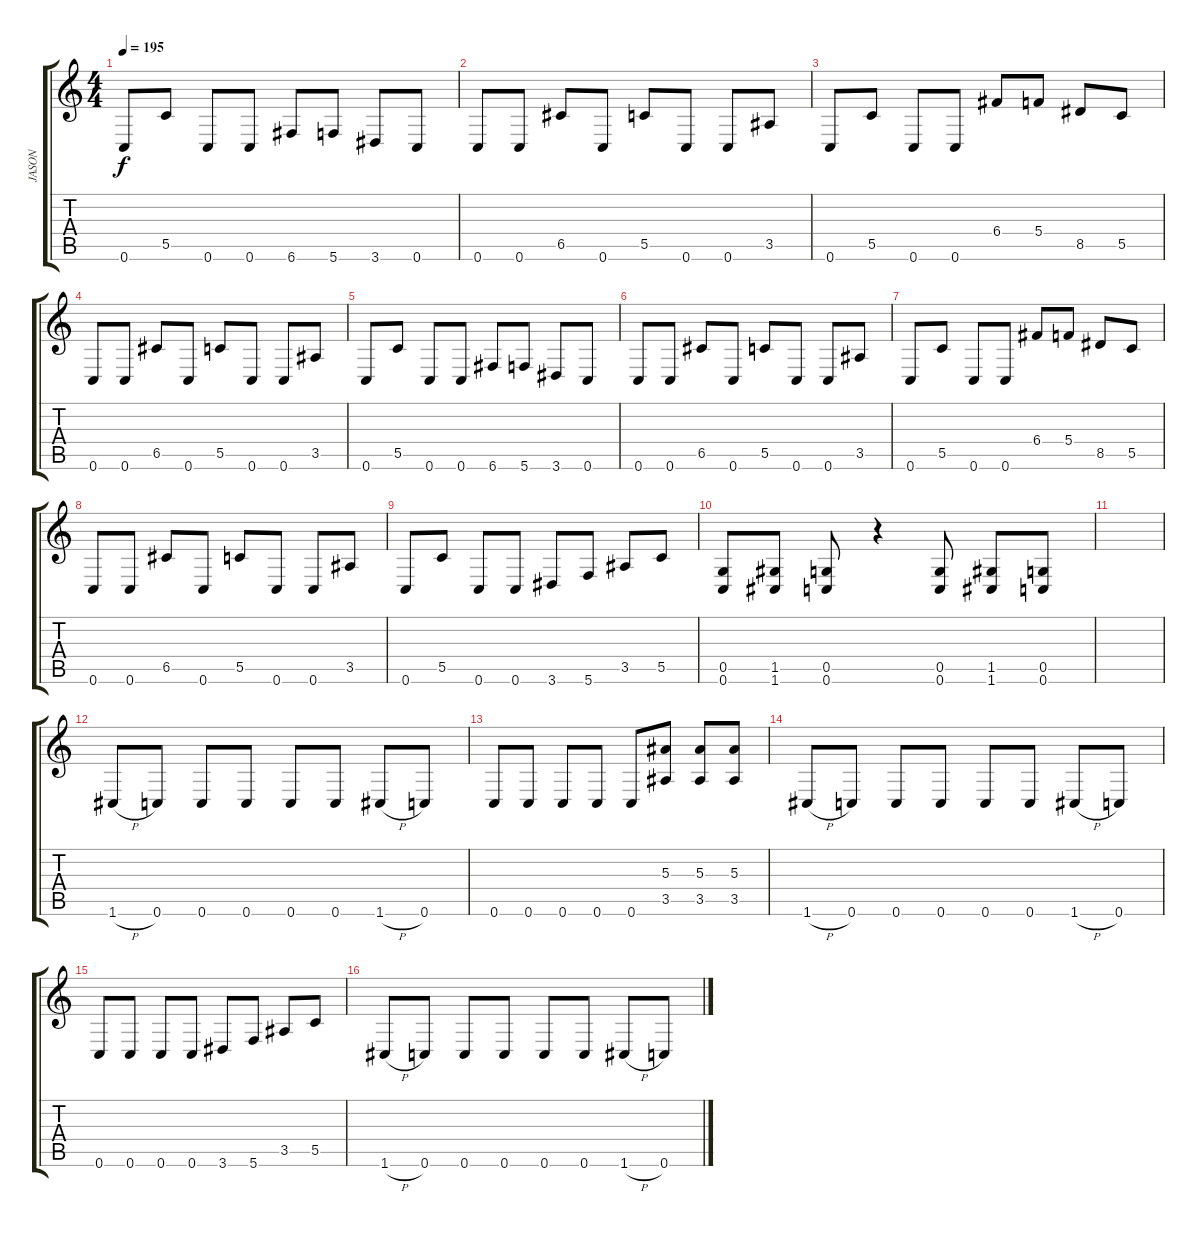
\track ("JASON" "JASON") {instrument distortionguitar}
\staff {score tabs}
\tuning (D4 A3 F3 C3 G2 C2) {hide}
\ts (4 4)
\tempo 195
\clef g2
\ks c
0.6.8{dy f} 5.5.8 0.6.8 0.6.8 6.6.8 5.6.8 3.6.8 0.6.8 |
0.6.8 0.6.8 6.5.8 0.6.8 5.5.8 0.6.8 0.6.8 3.5.8 |
0.6.8 5.5.8 0.6.8 0.6.8 6.4.8 5.4.8 8.5.8 5.5.8 |
0.6.8 0.6.8 6.5.8 0.6.8 5.5.8 0.6.8 0.6.8 3.5.8 |
0.6.8 5.5.8 0.6.8 0.6.8 6.6.8 5.6.8 3.6.8 0.6.8 |
0.6.8 0.6.8 6.5.8 0.6.8 5.5.8 0.6.8 0.6.8 3.5.8 |
0.6.8 5.5.8 0.6.8 0.6.8 6.4.8 5.4.8 8.5.8 5.5.8 |
0.6.8 0.6.8 6.5.8 0.6.8 5.5.8 0.6.8 0.6.8 3.5.8 |
0.6.8 5.5.8 0.6.8 0.6.8 3.6.8 5.6.8 3.5.8 5.5.8 |
(0.5 0.6).8 (1.5 1.6).8 (0.5 0.6).8 r.4 (0.5 0.6).8 (1.5 1.6).8 (0.5 0.6).8 |
|
1.6{h}.8 0.6.8 0.6.8 0.6.8 0.6.8 0.6.8 1.6{h}.8 0.6.8 |
0.6.8 0.6.8 0.6.8 0.6.8 0.6.8 (5.3 3.5).8 (5.3 3.5).8 (5.3 3.5).8 |
1.6{h}.8 0.6.8 0.6.8 0.6.8 0.6.8 0.6.8 1.6{h}.8 0.6.8 |
0.6.8 0.6.8 0.6.8 0.6.8 3.6.8 5.6.8 3.5.8 5.5.8 |
1.6{h}.8 0.6.8 0.6.8 0.6.8 0.6.8 0.6.8 1.6{h}.8 0.6.8
